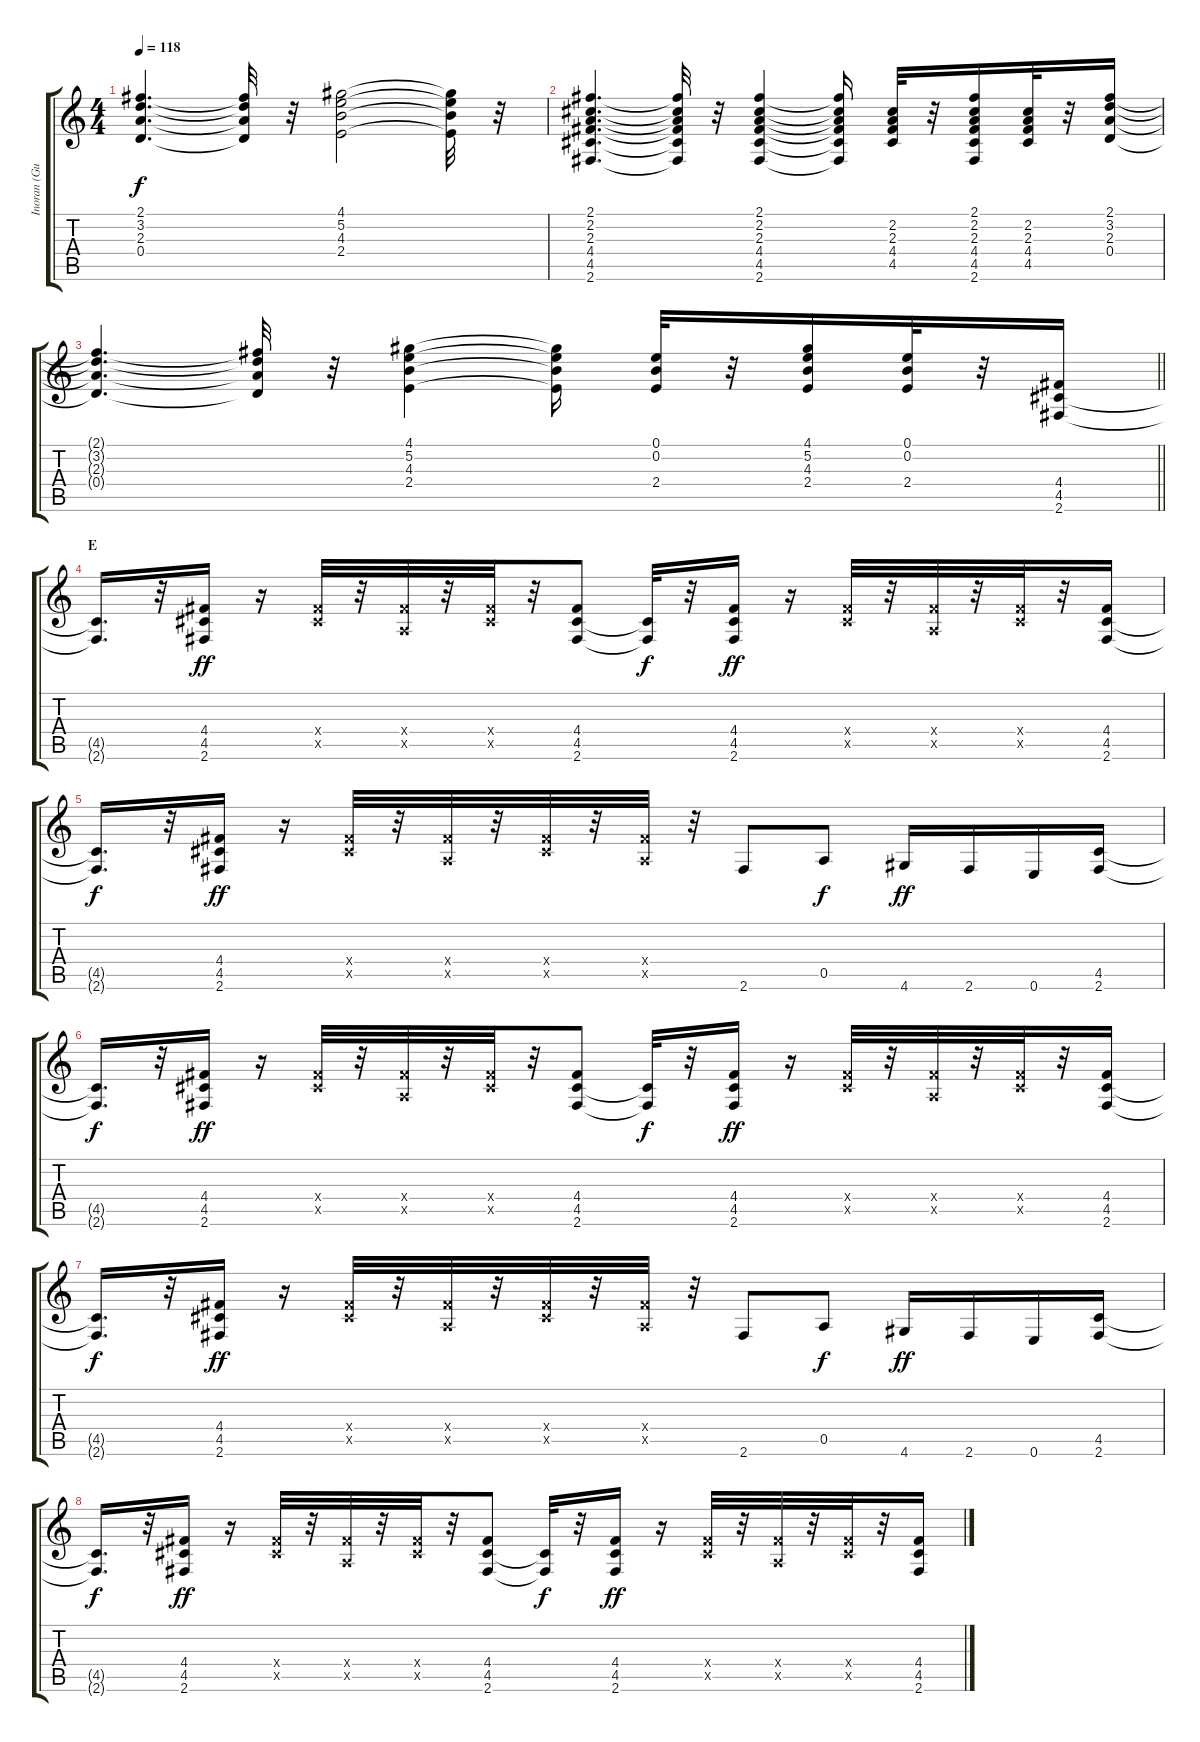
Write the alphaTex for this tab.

\track ("Inoran (Guitar 3)" "Inoran (Gu") {instrument distortionguitar}
\staff {score tabs}
\tuning (E4 B3 G3 D3 A2 E2) {hide}
\ts (4 4)
\tempo 118
\clef g2
\ks c
(2.1{t} 3.2{t} 2.3{t} 0.4{t}).4{d dy f} (2.1{t} 3.2{t} 2.3{t} 0.4{t}).32 r.32 (4.1 5.2 4.3 2.4).2 (4.1{t} 5.2{t} 4.3{t} 2.4{t}).32 r.32 |
(2.1 2.2 2.3 4.4 4.5 2.6).4{d} (2.1{t} 2.2{t} 2.3{t} 4.4{t} 4.5{t} 2.6{t}).32 r.32 (2.1 2.2 2.3 4.4 4.5 2.6).4 (2.1{t} 2.2{t} 2.3{t} 4.4{t} 4.5{t} 2.6{t}).16 (2.2 2.3 4.4 4.5).32 r.32 (2.1 2.2 2.3 4.4 4.5 2.6).16 (2.2 2.3 4.4 4.5).32 r.32 (2.1 3.2 2.3 0.4).16 |
\barLineRight lightlight
(2.1{t} 3.2{t} 2.3{t} 0.4{t}).4{d} (2.1{t} 3.2{t} 2.3{t} 0.4{t}).32 r.32 (4.1 5.2 4.3 2.4).4 (4.1{t} 5.2{t} 4.3{t} 2.4{t}).16 (0.1 0.2 2.4).32 r.32 (4.1 5.2 4.3 2.4).16 (0.1 0.2 2.4).32 r.32 (4.4 4.5 2.6).16 |
\section ("" "E")
(4.5{t} 2.6{t}).16{d} r.32 (4.4 4.5 2.6).16{dy ff} r.16 (4.4{x} 4.5{x}).32 r.32 (4.4{x} 0.5{x}).32 r.32 (4.4{x} 4.5{x}).32 r.32 (4.4 4.5 2.6).8 (4.5{t} 2.6{t}).32{dy f} r.32 (4.4 4.5 2.6).16{dy ff} r.16 (4.4{x} 4.5{x}).32 r.32 (4.4{x} 0.5{x}).32 r.32 (4.4{x} 4.5{x}).32 r.32 (4.4 4.5 2.6).16 |
(4.5{t} 2.6{t}).16{d dy f} r.32 (4.4 4.5 2.6).16{dy ff} r.16 (4.4{x} 4.5{x}).32 r.32 (4.4{x} 0.5{x}).32 r.32 (4.4{x} 4.5{x}).32 r.32 (4.4{x} 0.5{x}).32 r.32 2.6.8 0.5.8{dy f} 4.6.16{dy ff} 2.6.16 0.6.16 (4.5 2.6).16 |
(4.5{t} 2.6{t}).16{d dy f} r.32 (4.4 4.5 2.6).16{dy ff} r.16 (4.4{x} 4.5{x}).32 r.32 (4.4{x} 0.5{x}).32 r.32 (4.4{x} 4.5{x}).32 r.32 (4.4 4.5 2.6).8 (4.5{t} 2.6{t}).32{dy f} r.32 (4.4 4.5 2.6).16{dy ff} r.16 (4.4{x} 4.5{x}).32 r.32 (4.4{x} 0.5{x}).32 r.32 (4.4{x} 4.5{x}).32 r.32 (4.4 4.5 2.6).16 |
(4.5{t} 2.6{t}).16{d dy f} r.32 (4.4 4.5 2.6).16{dy ff} r.16 (4.4{x} 4.5{x}).32 r.32 (4.4{x} 0.5{x}).32 r.32 (4.4{x} 4.5{x}).32 r.32 (4.4{x} 0.5{x}).32 r.32 2.6.8 0.5.8{dy f} 4.6.16{dy ff} 2.6.16 0.6.16 (4.5 2.6).16 |
(4.5{t} 2.6{t}).16{d dy f} r.32 (4.4 4.5 2.6).16{dy ff} r.16 (4.4{x} 4.5{x}).32 r.32 (4.4{x} 0.5{x}).32 r.32 (4.4{x} 4.5{x}).32 r.32 (4.4 4.5 2.6).8 (4.5{t} 2.6{t}).32{dy f} r.32 (4.4 4.5 2.6).16{dy ff} r.16 (4.4{x} 4.5{x}).32 r.32 (4.4{x} 0.5{x}).32 r.32 (4.4{x} 4.5{x}).32 r.32 (4.4 4.5 2.6).16
